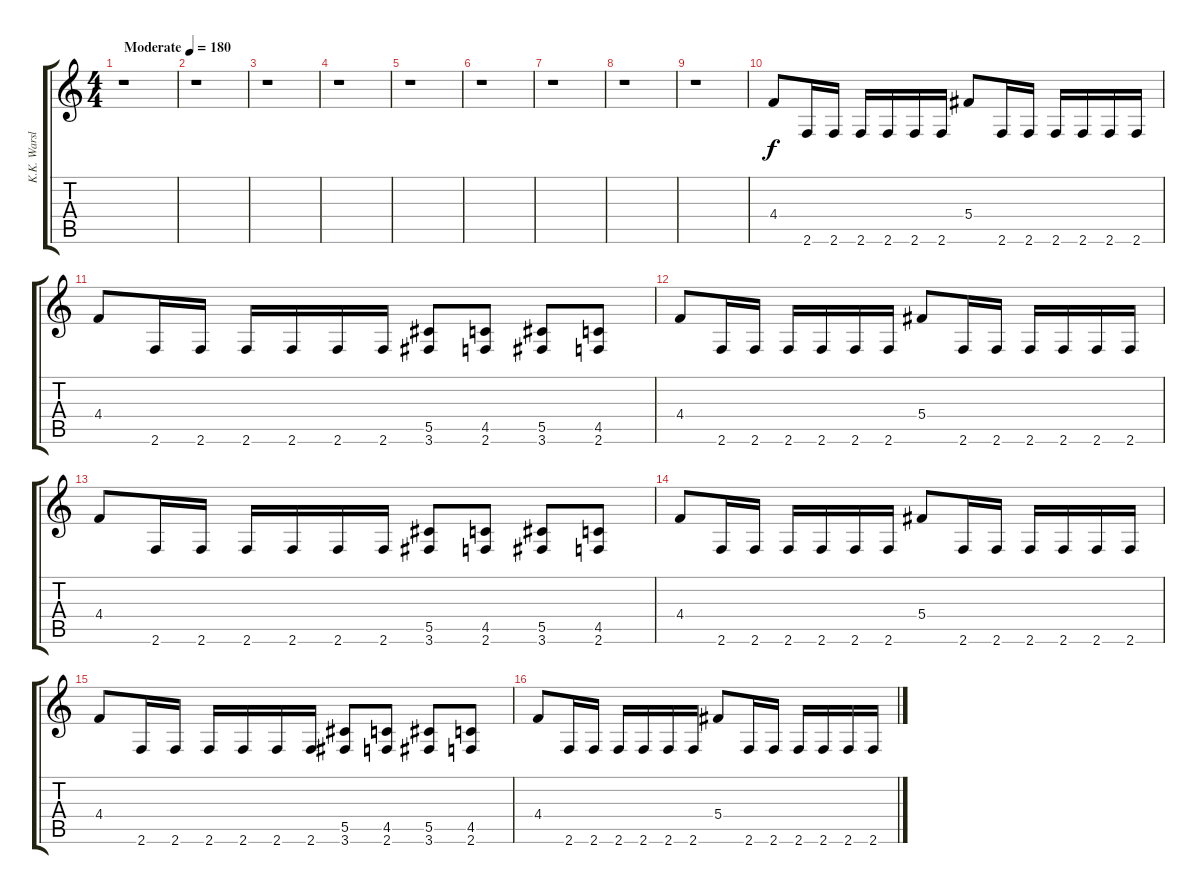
\track ("K.K. Warslut" "K.K. Warsl") {instrument distortionguitar}
\staff {score tabs}
\tuning (Eb4 Bb3 Gb3 Db3 Ab2 Eb2) {hide}
\ts (4 4)
\tempo (180 "Moderate")
\clef g2
\ks c
r.1{dy f instrument distortionguitar} |
r.1 |
r.1 |
r.1 |
r.1 |
r.1 |
r.1 |
r.1 |
r.1 |
4.4.8 2.6.16 2.6.16 2.6.16 2.6.16 2.6.16 2.6.16 5.4.8 2.6.16 2.6.16 2.6.16 2.6.16 2.6.16 2.6.16 |
4.4.8 2.6.16 2.6.16 2.6.16 2.6.16 2.6.16 2.6.16 (5.5 3.6).8 (4.5 2.6).8 (5.5 3.6).8 (4.5 2.6).8 |
4.4.8 2.6.16 2.6.16 2.6.16 2.6.16 2.6.16 2.6.16 5.4.8 2.6.16 2.6.16 2.6.16 2.6.16 2.6.16 2.6.16 |
4.4.8 2.6.16 2.6.16 2.6.16 2.6.16 2.6.16 2.6.16 (5.5 3.6).8 (4.5 2.6).8 (5.5 3.6).8 (4.5 2.6).8 |
4.4.8 2.6.16 2.6.16 2.6.16 2.6.16 2.6.16 2.6.16 5.4.8 2.6.16 2.6.16 2.6.16 2.6.16 2.6.16 2.6.16 |
4.4.8 2.6.16 2.6.16 2.6.16 2.6.16 2.6.16 2.6.16 (5.5 3.6).8 (4.5 2.6).8 (5.5 3.6).8 (4.5 2.6).8 |
4.4.8 2.6.16 2.6.16 2.6.16 2.6.16 2.6.16 2.6.16 5.4.8 2.6.16 2.6.16 2.6.16 2.6.16 2.6.16 2.6.16
